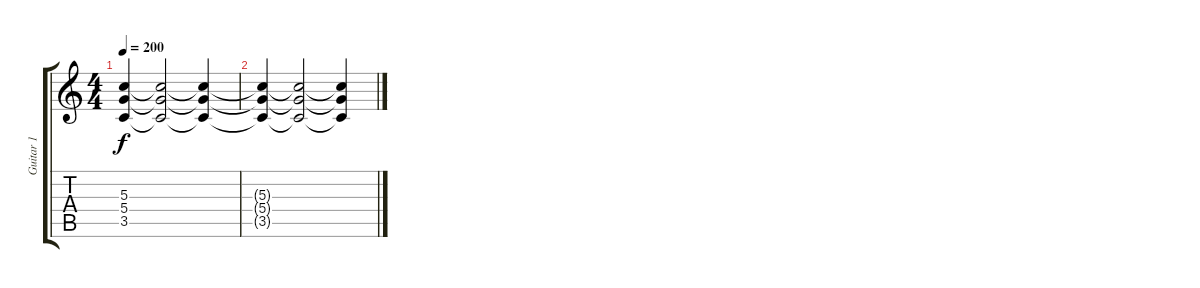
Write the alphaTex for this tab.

\track ("Guitar 1" "Guitar 1") {instrument electricguitarclean}
\staff {score tabs}
\tuning (E4 B3 G3 D3 A2 E2) {hide}
\ts (4 4)
\tempo 200
\clef g2
\ks c
(5.3 5.4 3.5).4{dy f instrument distortionguitar} (5.3{t} 5.4{t} 3.5{t}).2 (5.3{t} 5.4{t} 3.5{t}).4 |
(5.3{t} 5.4{t} 3.5{t}).4 (5.3{t} 5.4{t} 3.5{t}).2 (5.3{t} 5.4{t} 3.5{t}).4
